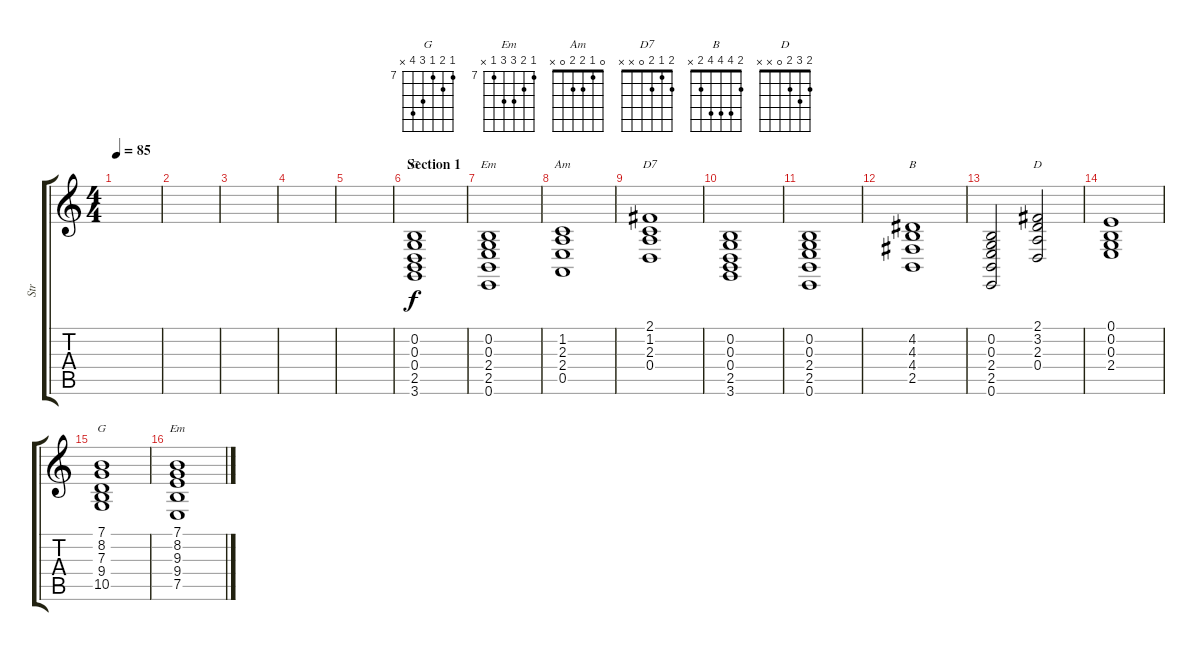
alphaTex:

\track ("Str" "Str") {instrument synthstrings1}
\staff {score tabs}
\tuning (E4 B3 G3 D3 A2 E2) {hide}
\chord ("G" 3 0 0 0 2 3)
\chord ("Em" 0 0 0 2 2 0)
\chord ("Am" 0 1 2 2 0 x)
\chord ("D7" 2 1 2 0 x x)
\chord ("B" 2 4 4 4 2 x)
\chord ("D" 2 3 2 0 x x)
\chord ("G" 7 8 7 9 10 x) {firstfret 7}
\chord ("Em" 7 8 9 9 7 x) {firstfret 7}
\ts (4 4)
\tempo 85
\clef g2
\ks c
|
|
|
|
|
\section ("" "Section 1")
(0.2 0.3 0.4 2.5 3.6).1{ch "G"} |
(0.2 0.3 2.4 2.5 0.6).1{ch "Em"} |
(1.2 2.3 2.4 0.5).1{ch "Am"} |
(2.1 1.2 2.3 0.4).1{ch "D7"} |
(0.2 0.3 0.4 2.5 3.6).1 |
(0.2 0.3 2.4 2.5 0.6).1 |
(4.2 4.3 4.4 2.5).1{ch "B"} |
(0.2 0.3 2.4 2.5 0.6).2 (2.1 3.2 2.3 0.4).2{ch "D"} |
(0.1 0.2 0.3 2.4).1 |
(7.1 8.2 7.3 9.4 10.5).1{ch "G"} |
(7.1 8.2 9.3 9.4 7.5).1{ch "Em"}
